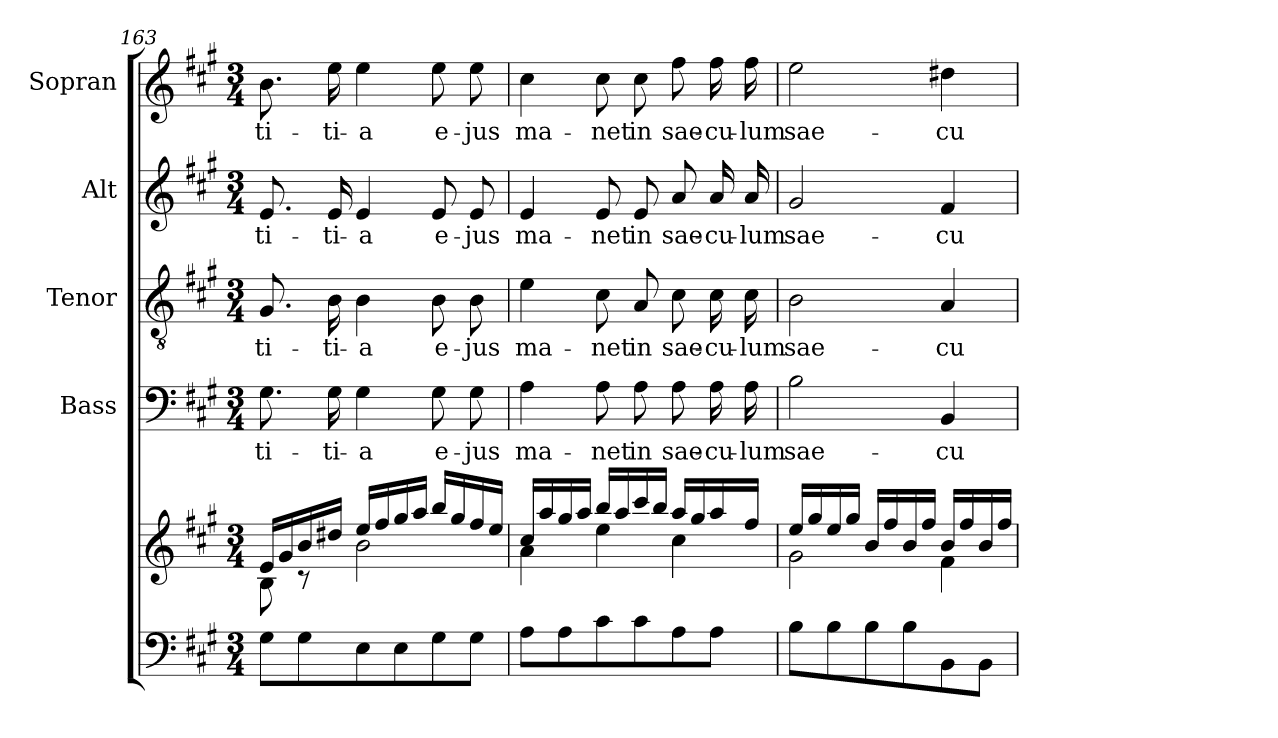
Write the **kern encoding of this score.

**kern	**kern	**kern	**text	**kern	**text	**kern	**text	**kern	**text
*part5	*part5	*part4	*part4	*part3	*part3	*part2	*part2	*part1	*part1
*staff6	*staff5	*staff4	*staff4	*staff3	*staff3	*staff2	*staff2	*staff1	*staff1
*	*	*I"Bass	*	*I"Tenor	*	*I"Alt	*	*I"Sopran	*
*	*	*I'B.	*	*I'T.	*	*I'A.	*	*I'S.	*
*clefF4	*clefG2	*clefF4	*	*clefGv2	*	*clefG2	*	*clefG2	*
*k[f#c#g#]	*k[f#c#g#]	*k[f#c#g#]	*	*k[f#c#g#]	*	*k[f#c#g#]	*	*k[f#c#g#]	*
*A:	*A:	*A:	*	*A:	*	*A:	*	*A:	*
*M3/4	*M3/4	*M3/4	*	*M3/4	*	*M3/4	*	*M3/4	*
=163	=163	=163	=163	=163	=163	=163	=163	=163	=163
*	*^	*	*	*	*	*	*	*	*
!	!	!	!	!LO:LY:b	!	!LO:LY:b	!	!LO:LY:b	!	!LO:LY:b
8G#\L	16e/LL	8B\	8.G#\	-ti-	8.G#/	-ti-	8.e/	-ti-	8.b\	-ti-
.	16g#/	.	.	.	.	.	.	.	.	.
8G#\	16b/	8rc	.	.	.	.	.	.	.	.
!	!	!	!	!LO:LY:b	!	!LO:LY:b	!	!LO:LY:b	!	!LO:LY:b
.	16dd#X/JJ	.	16G#\	-ti-	16B\	-ti-	16e/	-ti-	16ee\	-ti-
!	!	!	!	!LO:LY:b	!	!LO:LY:b	!	!LO:LY:b	!	!LO:LY:b
8E\	16ee/LL	2b\	4G#\	-a	4B\	-a	4e/	-a	4ee\	-a
.	16ff#/	.	.	.	.	.	.	.	.	.
8E\	16gg#/	.	.	.	.	.	.	.	.	.
.	16aa/JJ	.	.	.	.	.	.	.	.	.
!	!	!	!	!LO:LY:b	!	!LO:LY:b	!	!LO:LY:b	!	!LO:LY:b
8G#\	16bb/LL	.	8G#\	e-	8B\	e-	8e/	e-	8ee\	e-
.	16gg#/	.	.	.	.	.	.	.	.	.
!	!	!	!	!LO:LY:b	!	!LO:LY:b	!	!LO:LY:b	!	!LO:LY:b
8G#\J	16ff#/	.	8G#\	-jus	8B\	-jus	8e/	-jus	8ee\	-jus
.	16ee/JJ	.	.	.	.	.	.	.	.	.
=164	=164	=164	=164	=164	=164	=164	=164	=164	=164	=164
!	!	!	!	!LO:LY:b	!	!LO:LY:b	!	!LO:LY:b	!	!LO:LY:b
8A\L	16cc#/LL	4a\	4A\	ma-	4e\	ma-	4e/	ma-	4cc#\	ma-
.	16aa/	.	.	.	.	.	.	.	.	.
8A\	16gg#/	.	.	.	.	.	.	.	.	.
.	16aa/JJ	.	.	.	.	.	.	.	.	.
!	!	!	!	!LO:LY:b	!	!LO:LY:b	!	!LO:LY:b	!	!LO:LY:b
8c#\	16bb/LL	4ee\	8A\	-net	8c#\	-net	8e/	-net	8cc#\	-net
.	16aa/	.	.	.	.	.	.	.	.	.
!	!	!	!	!LO:LY:b	!	!LO:LY:b	!	!LO:LY:b	!	!LO:LY:b
8c#\	16ccc#/	.	8A\	in	8A/	in	8e/	in	8cc#\	in
.	16bb/JJ	.	.	.	.	.	.	.	.	.
!	!	!	!	!LO:LY:b	!	!LO:LY:b	!	!LO:LY:b	!	!LO:LY:b
8A\	16aa/LL	4cc#\	8A\	sae-	8c#\	sae-	8a/	sae-	8ff#\	sae-
.	16gg#/	.	.	.	.	.	.	.	.	.
!	!	!	!	!LO:LY:b	!	!LO:LY:b	!	!LO:LY:b	!	!LO:LY:b
8A\J	16aa/	.	16A\	-cu-	16c#\	-cu-	16a/	-cu-	16ff#\	-cu-
!	!	!	!	!LO:LY:b	!	!LO:LY:b	!	!LO:LY:b	!	!LO:LY:b
.	16ff#/JJ	.	16A\	-lum	16c#\	-lum	16a/	-lum	16ff#\	-lum
=165	=165	=165	=165	=165	=165	=165	=165	=165	=165	=165
!	!	!	!	!LO:LY:b	!	!LO:LY:b	!	!LO:LY:b	!	!LO:LY:b
8B\L	16ee/LL	2g#\	2B\	sae-	2B\	sae-	2g#/	sae-	2ee\	sae-
.	16gg#/	.	.	.	.	.	.	.	.	.
8B\	16ee/	.	.	.	.	.	.	.	.	.
.	16gg#/JJ	.	.	.	.	.	.	.	.	.
8B\	16b/LL	.	.	.	.	.	.	.	.	.
.	16ff#/	.	.	.	.	.	.	.	.	.
8B\	16b/	.	.	.	.	.	.	.	.	.
.	16ff#/JJ	.	.	.	.	.	.	.	.	.
!	!	!	!	!LO:LY:b	!	!LO:LY:b	!	!LO:LY:b	!	!LO:LY:b
8BB\	16b/LL	4f#\	4BB/	-cu-	4A/	-cu-	4f#/	-cu-	4dd#X\	-cu-
.	16ff#/	.	.	.	.	.	.	.	.	.
8BB\J	16b/	.	.	.	.	.	.	.	.	.
.	16ff#/JJ	.	.	.	.	.	.	.	.	.
*	*v	*v	*	*	*	*	*	*	*	*
=	=	=	=	=	=	=	=	=	=
*-	*-	*-	*-	*-	*-	*-	*-	*-	*-
